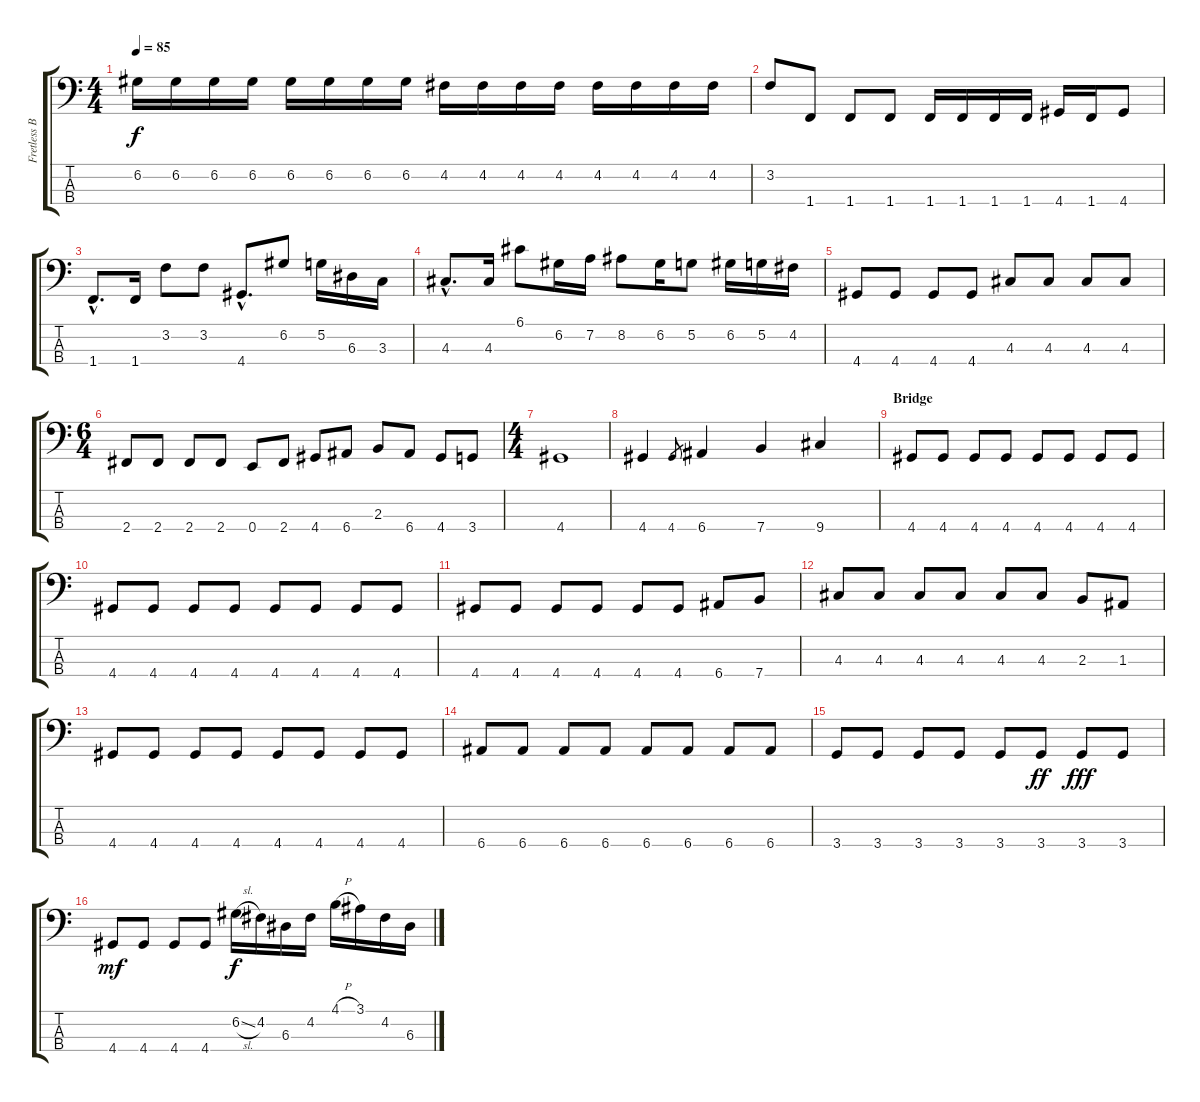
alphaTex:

\track ("Fretless Bass" "Fretless B") {instrument fretlessbass}
\staff {score tabs}
\tuning (G2 D2 A1 E1) {hide}
\ts (4 4)
\tempo 85
\clef f4
\ks c
6.2.16{dy f} 6.2.16 6.2.16 6.2.16 6.2.16 6.2.16 6.2.16 6.2.16 4.2.16 4.2.16 4.2.16 4.2.16 4.2.16 4.2.16 4.2.16 4.2.16 |
3.2.8 1.4.8 1.4.8 1.4.8 1.4.16 1.4.16 1.4.16 1.4.16 4.4.16 1.4.16 4.4.8 |
1.4{hac}.8{d} 1.4.16 3.2.8 3.2.8 4.4{hac}.8{d} 6.2.8 5.2.16 6.3.16 3.3.16 |
4.3{hac}.8{d} 4.3.16 6.1.8 6.2.16 7.2.16 8.2.8 6.2.16 5.2.8 6.2.16 5.2.16 4.2.16 |
4.4.8 4.4.8 4.4.8 4.4.8 4.3.8 4.3.8 4.3.8 4.3.8 |
\ts (6 4)
2.4.8 2.4.8 2.4.8 2.4.8 0.4.8 2.4.8 4.4.8 6.4.8 2.3.8 6.4.8 4.4.8 3.4.8 |
\ts (4 4)
4.4.1 |
4.4.4 4.4.8{gr} 6.4.4 7.4.4 9.4.4 |
\section ("" "Bridge")
4.4.8 4.4.8 4.4.8 4.4.8 4.4.8 4.4.8 4.4.8 4.4.8 |
4.4.8 4.4.8 4.4.8 4.4.8 4.4.8 4.4.8 4.4.8 4.4.8 |
4.4.8 4.4.8 4.4.8 4.4.8 4.4.8 4.4.8 6.4.8 7.4.8 |
4.3.8 4.3.8 4.3.8 4.3.8 4.3.8 4.3.8 2.3.8 1.3.8 |
4.4.8 4.4.8 4.4.8 4.4.8 4.4.8 4.4.8 4.4.8 4.4.8 |
6.4.8 6.4.8 6.4.8 6.4.8 6.4.8 6.4.8 6.4.8 6.4.8 |
3.4.8 3.4.8 3.4.8 3.4.8 3.4.8 3.4.8{dy ff} 3.4.8{dy fff} 3.4.8 |
4.4.8{dy mf} 4.4.8 4.4.8 4.4.8 6.2{sl}.16{dy f} 4.2.16 6.3.16 4.2.16 4.1{h}.16 3.1.16 4.2.16 6.3.16
